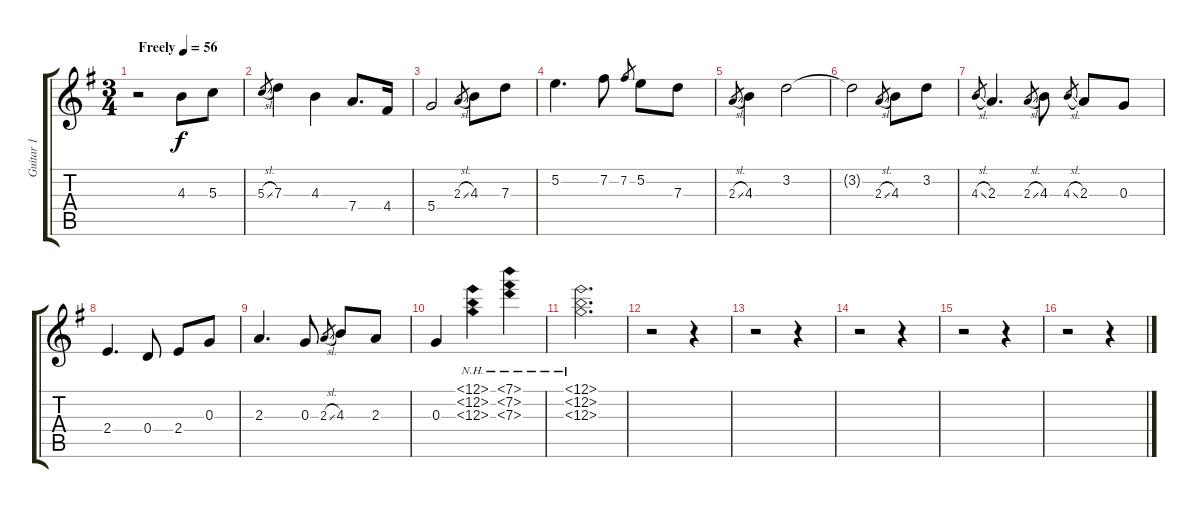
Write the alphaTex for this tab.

\track ("Guitar 1" "Guitar 1") {instrument acousticguitarsteel}
\staff {score tabs}
\tuning (E4 B3 G3 D3 A2 E2) {hide}
\ts (3 4)
\tempo (56 "Freely")
\clef g2
\ks g
r.2{dy f instrument acousticguitarsteel} 4.3.8 5.3.8 |
5.3{sl}.8{gr} 7.3.4 4.3.4 7.4.8{d} 4.4.16 |
5.4.2 2.3{sl}.8{gr} 4.3.8 7.3.8 |
5.2.4{d} 7.2.8 7.2.8{gr} 5.2.8 7.3.8 |
2.3{sl}.8{gr} 4.3.4 3.2.2 |
3.2{t}.2 2.3{sl}.8{gr} 4.3.8 3.2.8 |
4.3{sl}.8{gr} 2.3.4{d} 2.3{sl}.8{gr} 4.3.8 4.3{sl}.8{gr} 2.3.8 0.3.8 |
2.4.4{d} 0.4.8 2.4.8 0.3.8 |
2.3.4{d} 0.3.8 2.3{sl}.8{gr} 4.3.8 2.3.8 |
0.3.4 (12.1{nh} 12.2{nh} 12.3{nh}).4 (7.1{nh} 7.2{nh} 7.3{nh}).4 |
(12.1{nh} 12.2{nh} 12.3{nh}).2{d} |
r.2 r.4 |
r.2 r.4 |
r.2 r.4 |
r.2 r.4 |
r.2 r.4
